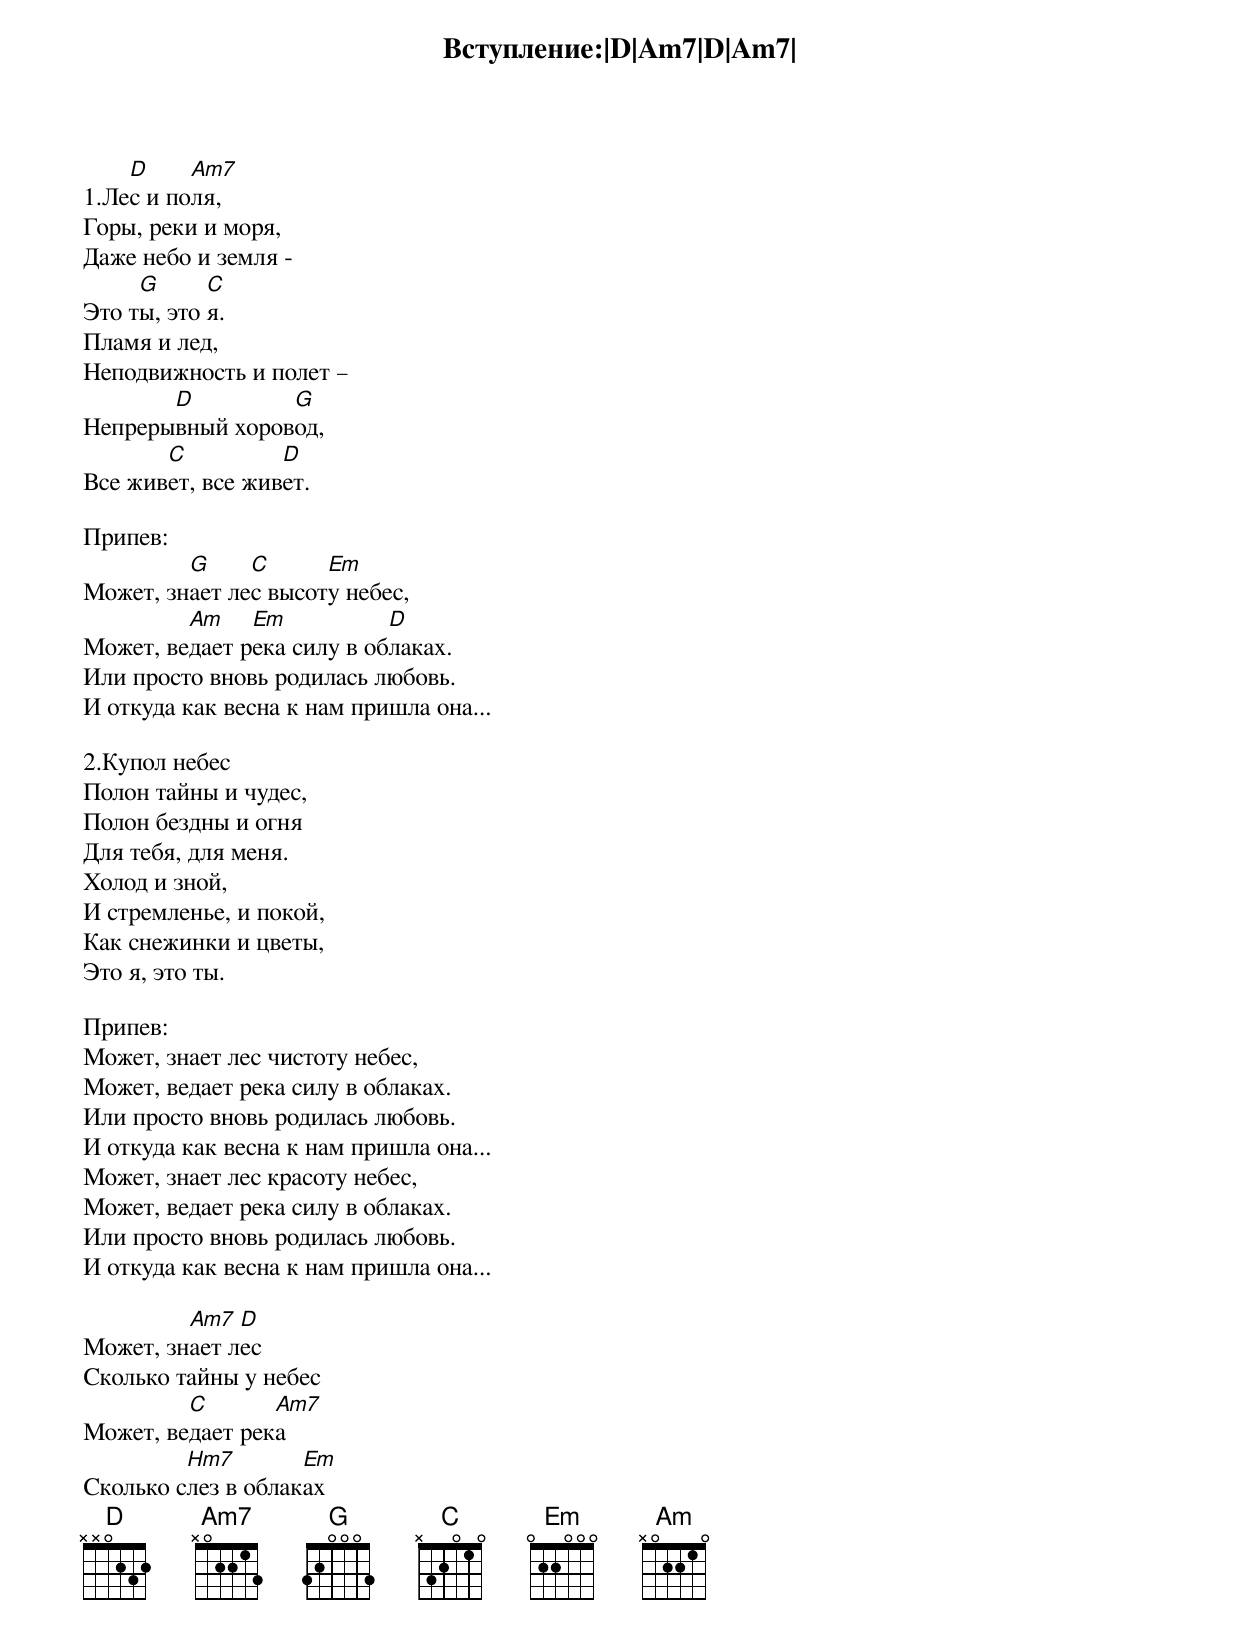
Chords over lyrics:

Вступление:|D|Am7|D|Am7|

    D     Am7
1.Лес и поля,
Горы, реки и моря,
Даже небо и земля -
     G      C
Это ты, это я.
Пламя и лед,
Неподвижность и полет –
       D         G
Непрерывный хоровод,
       C          D
Все живет, все живет.

Припев:
         G     C      Em
Может, знает лес высоту небес,
         Am    Em           D
Может, ведает река силу в облаках.
Или просто вновь родилась любовь.
И откуда как весна к нам пришла она...

2.Купол небес
Полон тайны и чудес,
Полон бездны и огня
Для тебя, для меня.
Холод и зной,
И стремленье, и покой,
Как снежинки и цветы,
Это я, это ты.

Припев:
Может, знает лес чистоту небес,
Может, ведает река силу в облаках.
Или просто вновь родилась любовь.
И откуда как весна к нам пришла она...
Может, знает лес красоту небес,
Может, ведает река силу в облаках.
Или просто вновь родилась любовь.
И откуда как весна к нам пришла она...

         Am7  D
Может, знает лес
Сколько тайны у небес
         C       Am7
Может, ведает река
         Hm7        Em
Сколько слез в облаках
